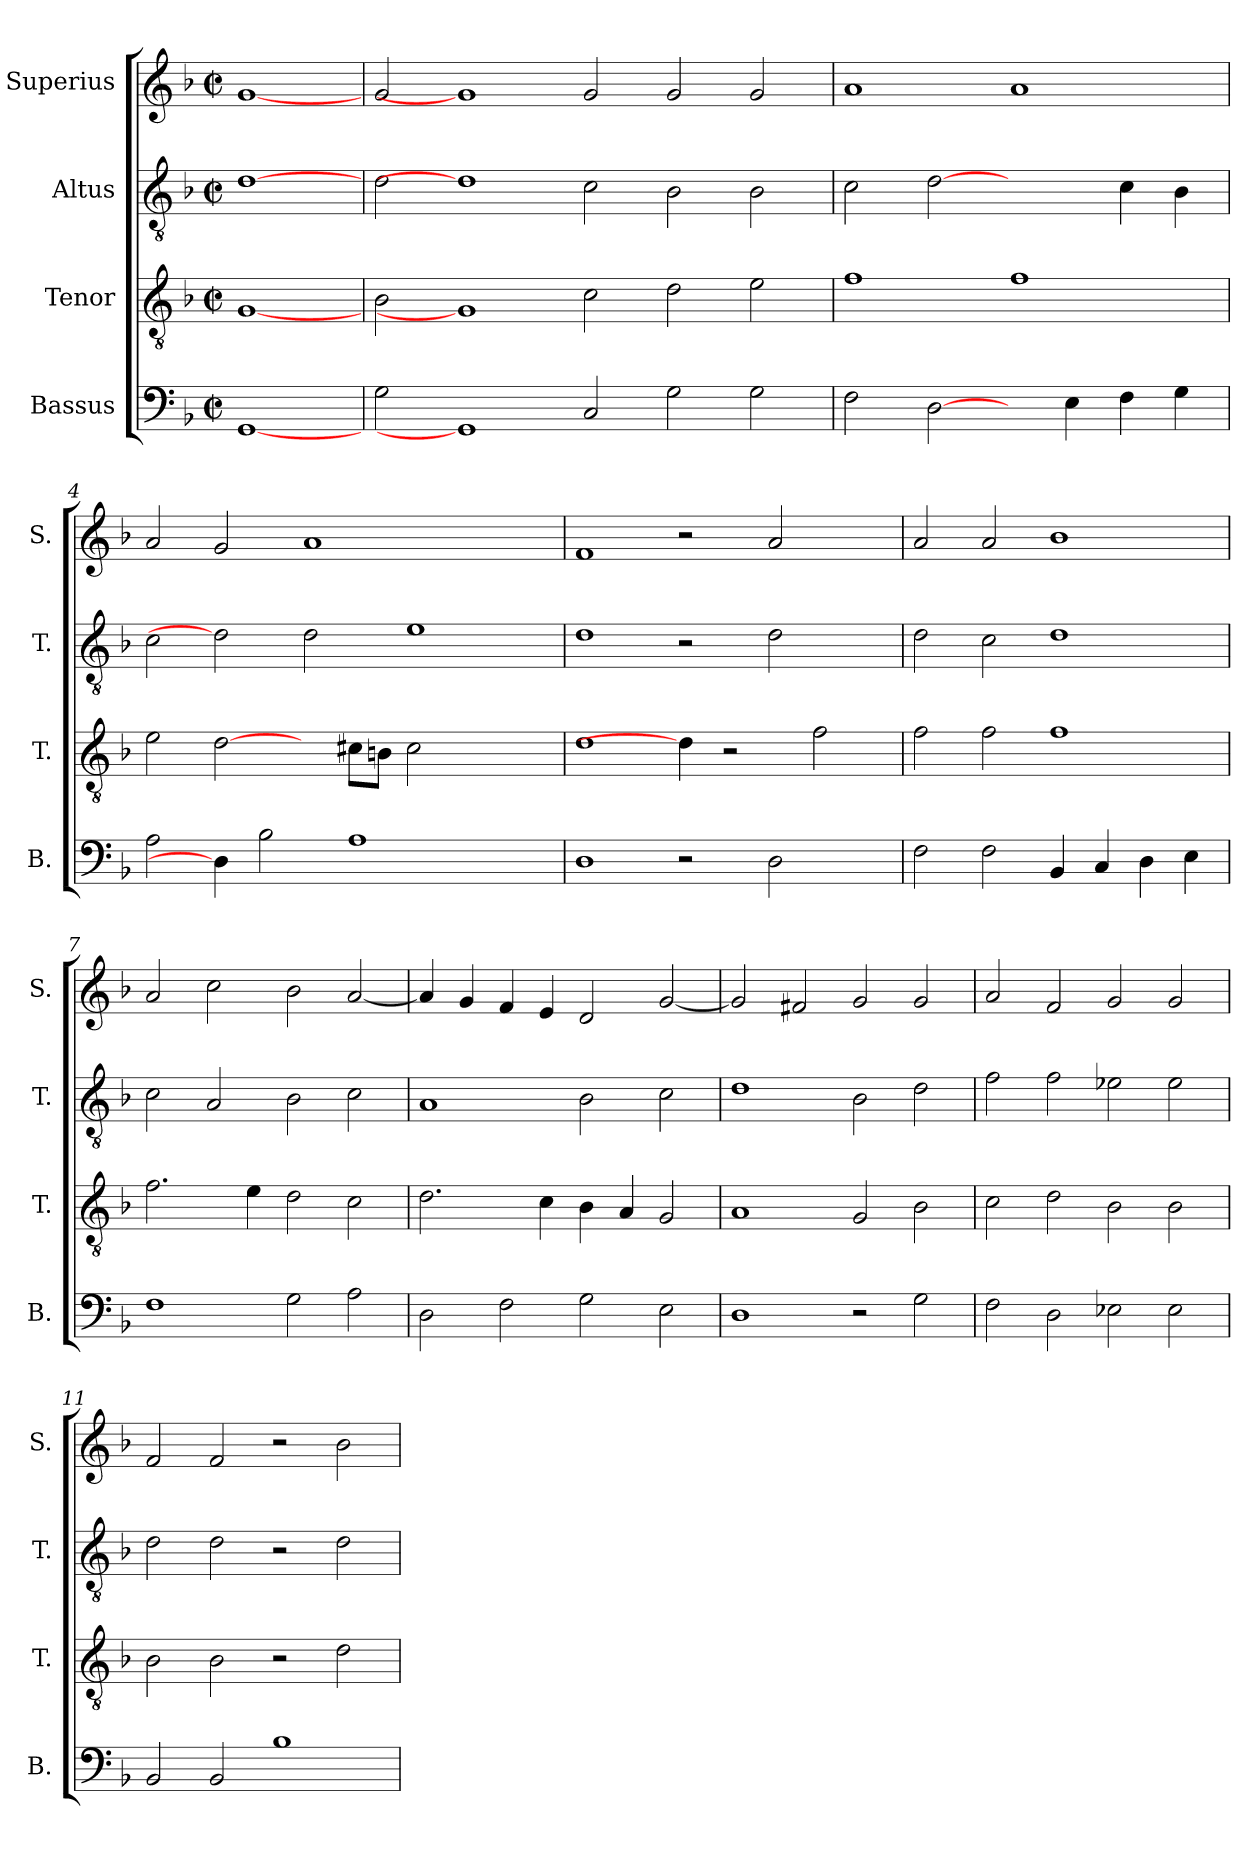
**kern	**kern	**kern	**kern
*part4	*part3	*part2	*part1
*staff4	*staff3	*staff2	*staff1
*I"Bassus	*I"Tenor	*I"Altus	*I"Superius
*I'B.	*I'T.	*I'T.	*I'S.
!!LO:PB:g=z
*clefF4	*clefGv2	*clefGv2	*clefG2
*	*ITrd7c12	*ITrd7c12	*
*k[b-]	*k[b-]	*k[b-]	*k[b-]
*F:	*F:	*F:	*F:
*M2/2	*M2/2	*M2/2	*M2/2
*met(c|)	*met(c|)	*met(c|)	*met(c|)
=1	=1	=1	=1
[1GGi	[1GGi	[1Di	[1gi
=2	=2	=2	=2
2Gi\	2BB-i\	2Di\	2gi/
1GGi]	1GGi]	1Di]	1gi]
2Ci/	2Ci\	2Ci\	2gi/
2Gi\	2Di\	2BB-i\	2gi/
2Gi\	2Ei\	2BB-i\	2gi/
=3	=3	=3	=3
2Fi\	1Fi	2Ci\	1ai
[2Di\	.	[2Di	.
4ryy	1Fi	2ryy	1ai
4Ei\	.	.	.
4Fi\	.	4Ci\	.
4Gi\	.	4BB-i\	.
=4	=4	=4	=4
2Ai\	2Ei\	2Ci\	2ai/
4Di\]	[2Di\	2Di]	2gi/
2B-i\	.	.	.
.	4ryy	2Di\	1ai
1Ai	8C#Xi\L	.	.
.	8BBni\J	.	.
.	2C#i\	1Ei	.
.	2ryy	.	2ryy
4ryy	.	.	.
=5	=5	=5	=5
1Di	1Di	1Di	1fi
2r	4Di\]	2r	2r
.	2r	.	.
2Di\	.	2Di\	2ai/
.	2Fi\	.	.
4ryy	.	4ryy	4ryy
!!LO:LB:g=z
=6	=6	=6	=6
2Fi\	2Fi\	2Di\	2ai/
2Fi\	2Fi\	2Ci\	2ai/
4BB-i/	1Fi	1Di	1b-i
4Ci/	.	.	.
4Di\	.	.	.
4Ei\	.	.	.
=7	=7	=7	=7
1Fi	2.Fi\	2Ci\	2ai/
.	.	2AAi/	2cci\
.	4Ei\	.	.
2Gi\	2Di\	2BB-i\	2b-i\
2Ai\	2Ci\	2Ci\	[<2ai/
=8	=8	=8	=8
2Di\	2.Di\	1AAi	4ai/]
.	.	.	4gi/
2Fi\	.	.	4fi/
.	4Ci\	.	4ei/
2Gi\	4BB-i\	2BB-i\	2di/
.	4AAi/	.	.
2Ei\	2GGi/	2Ci\	[<2gi/
=9	=9	=9	=9
1Di	1AAi	1Di	2gi/]
.	.	.	2f#Xi/
2r	2GGi/	2BB-i\	2gi/
2Gi\	2BB-i\	2Di\	2gi/
=10	=10	=10	=10
2Fi\	2Ci\	2Fi\	2ai/
2Di\	2Di\	2Fi\	2fi/
2E-Xi\	2BB-i\	2E-Xi\	2gi/
2E-i\	2BB-i\	2E-i\	2gi/
!!LO:PB:g=z
=11	=11	=11	=11
2BB-i/	2BB-i\	2Di\	2fi/
2BB-i/	2BB-i\	2Di\	2fi/
1B-i	2r	2r	2r
.	2Di\	2Di\	2b-i\
=	=	=	=
*-	*-	*-	*-
